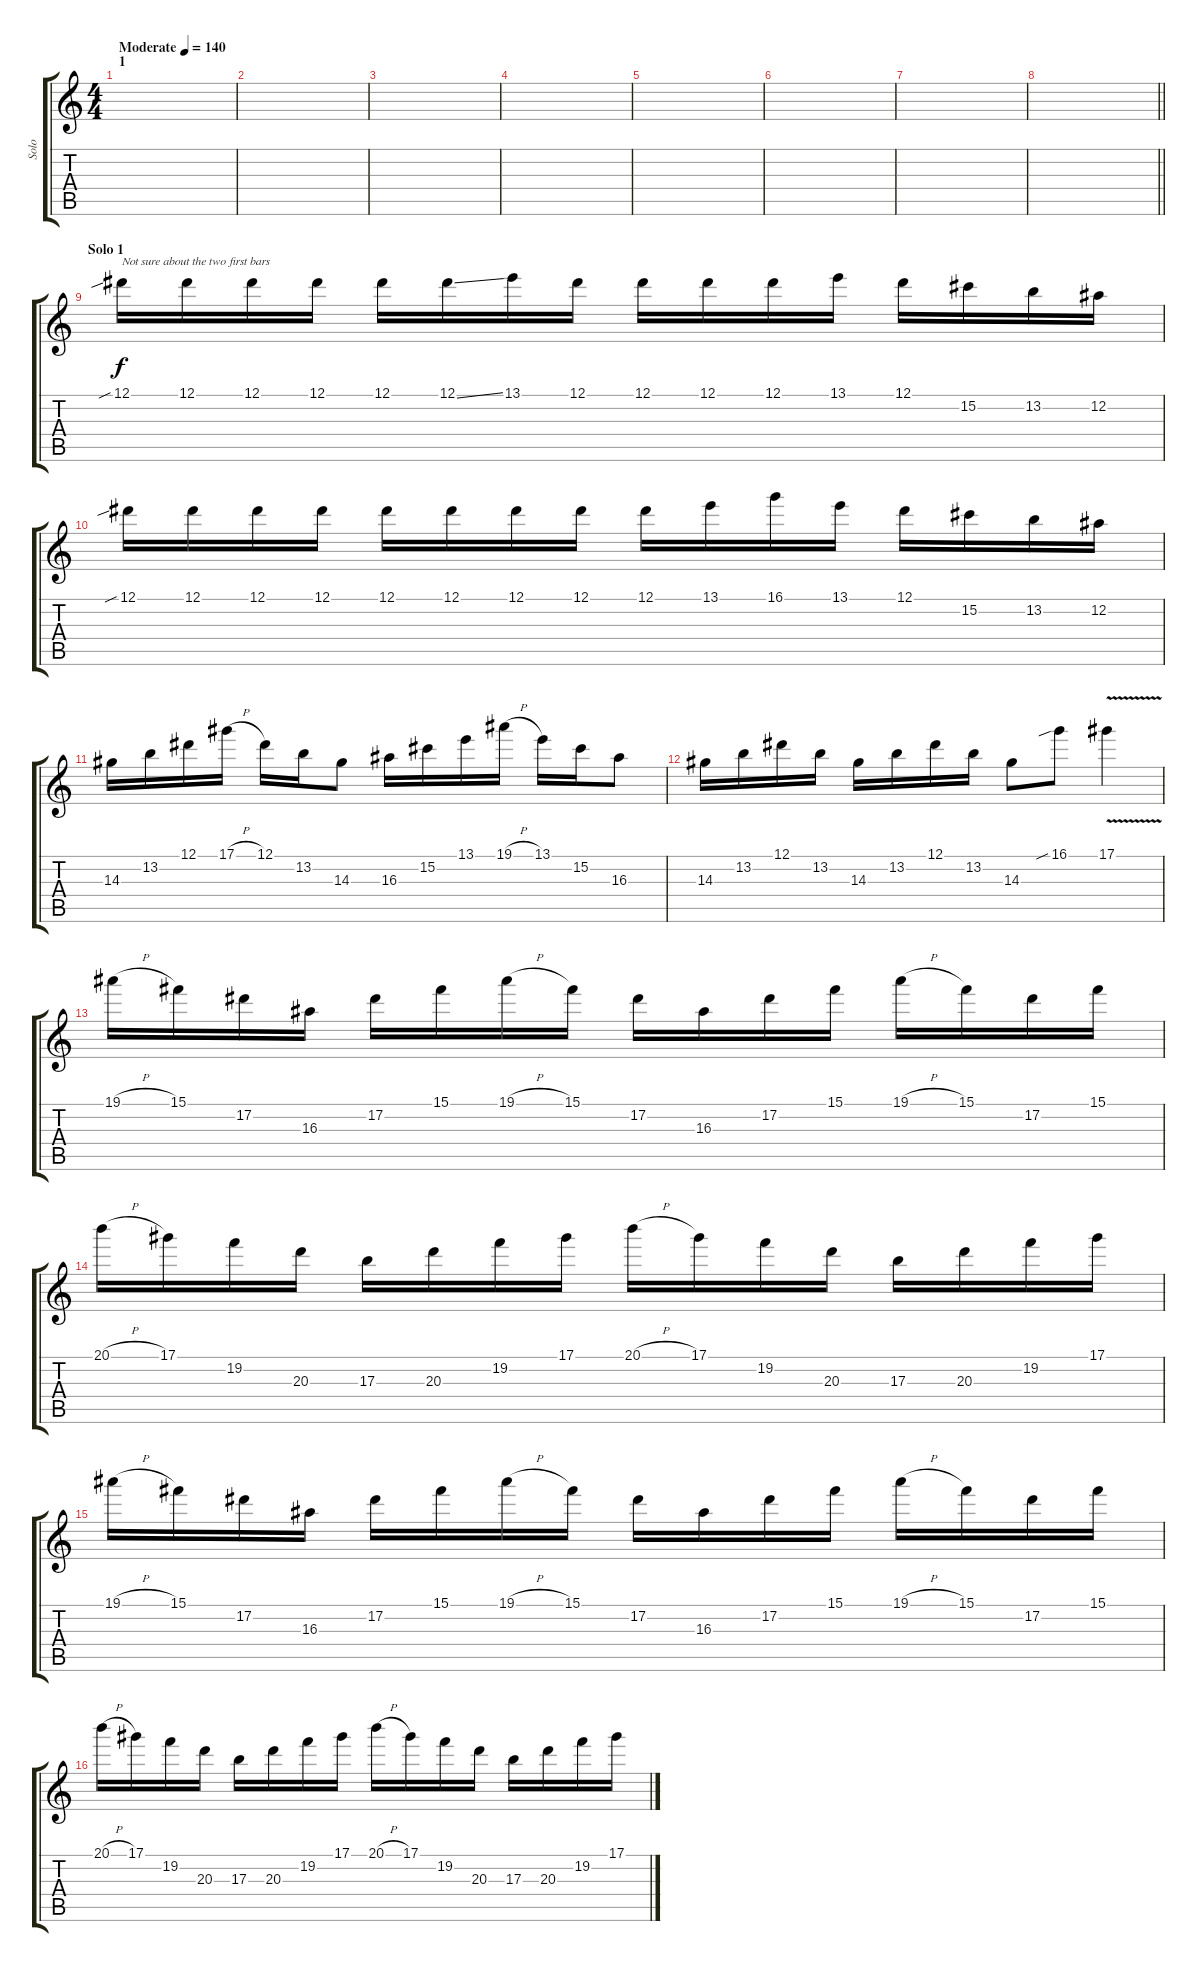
\track ("Solo" "Solo") {instrument distortionguitar}
\staff {score tabs}
\tuning (Eb4 Bb3 Gb3 Db3 Ab2 Eb2) {hide}
\ts (4 4)
\section ("" "1")
\tempo (140 "Moderate")
\clef g2
\ks c
|
|
|
|
|
|
|
\barLineRight lightlight
|
\section ("" "Solo 1")
12.1{sib}.16{txt "Not sure about the two first bars"} 12.1.16 12.1.16 12.1.16 12.1.16 12.1{ss}.16 13.1.16 12.1.16 12.1.16 12.1.16 12.1.16 13.1.16 12.1.16 15.2.16 13.2.16 12.2.16 |
12.1{sib}.16 12.1.16 12.1.16 12.1.16 12.1.16 12.1.16 12.1.16 12.1.16 12.1.16 13.1.16 16.1.16 13.1.16 12.1.16 15.2.16 13.2.16 12.2.16 |
14.3.16 13.2.16 12.1.16 17.1{h}.16 12.1.16 13.2.16 14.3.8 16.3.16 15.2.16 13.1.16 19.1{h}.16 13.1.16 15.2.16 16.3.8 |
14.3.16 13.2.16 12.1.16 13.2.16 14.3.16 13.2.16 12.1.16 13.2.16 14.3.8 16.1{sib}.8 17.1{v}.4 |
19.1{h}.16 15.1.16 17.2.16 16.3.16 17.2.16 15.1.16 19.1{h}.16 15.1.16 17.2.16 16.3.16 17.2.16 15.1.16 19.1{h}.16 15.1.16 17.2.16 15.1.16 |
20.1{h}.16 17.1.16 19.2.16 20.3.16 17.3.16 20.3.16 19.2.16 17.1.16 20.1{h}.16 17.1.16 19.2.16 20.3.16 17.3.16 20.3.16 19.2.16 17.1.16 |
19.1{h}.16 15.1.16 17.2.16 16.3.16 17.2.16 15.1.16 19.1{h}.16 15.1.16 17.2.16 16.3.16 17.2.16 15.1.16 19.1{h}.16 15.1.16 17.2.16 15.1.16 |
20.1{h}.16 17.1.16 19.2.16 20.3.16 17.3.16 20.3.16 19.2.16 17.1.16 20.1{h}.16 17.1.16 19.2.16 20.3.16 17.3.16 20.3.16 19.2.16 17.1.16
